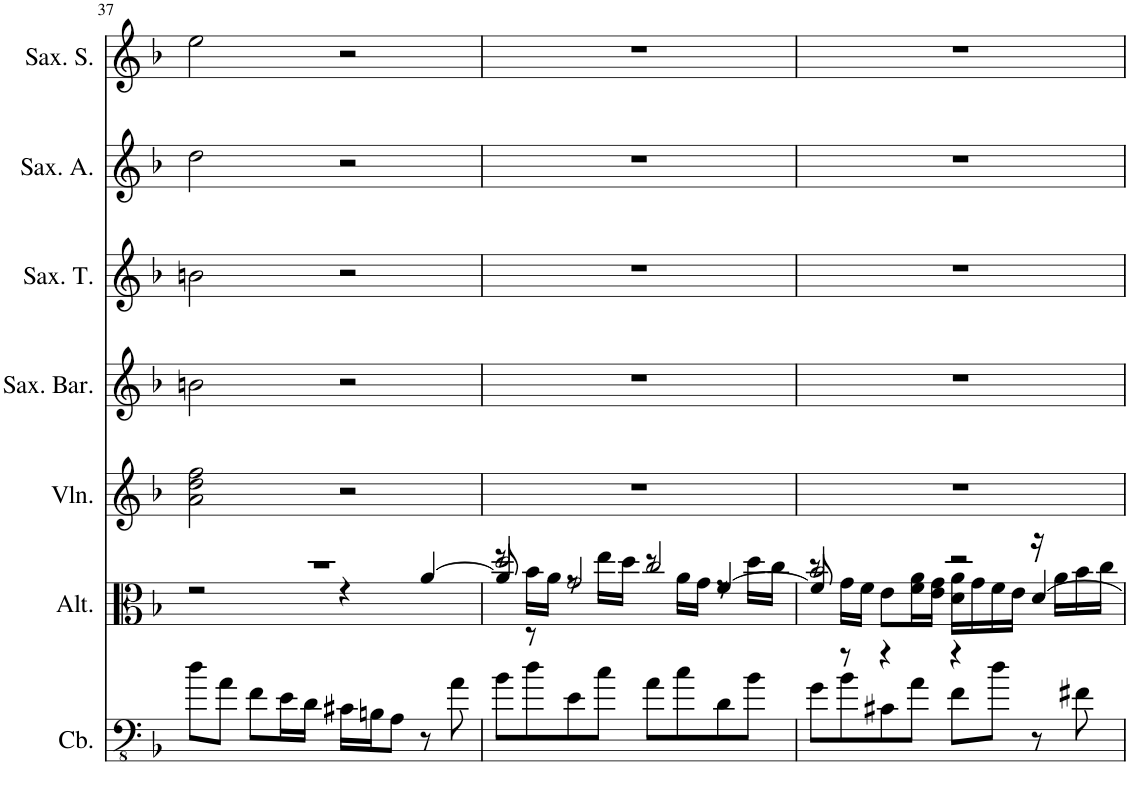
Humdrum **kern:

**kern	**kern	**kern	**kern	**kern	**kern	**kern
*part7	*part6	*part5	*part4	*part3	*part2	*part1
*staff7	*staff6	*staff5	*staff4	*staff3	*staff2	*staff1
*I"Contrebasse, Contrabass Accomp	*I"Alto, Viola Accomp	*I"Violon, Violin Accomp	*I"Saxophone Baryton, Baritone Sax	*I"Saxophone Ténor, Tenor Sax	*I"Saxophone Alto, Alto Sax	*I"Saxophone Soprano, Soprano Sax
*I'Cb.	*I'Alt.	*I'Vln.	*I'Sax. Bar.	*I'Sax. T.	*I'Sax. A.	*I'Sax. S.
!!LO:PB:g=z
*clefFv4	*clefC3	*clefG2	*clefG2	*clefG2	*clefG2	*clefG2
*Trd7c12	*	*	*Trd12c21	*Trd8c14	*Trd5c9	*Trd1c2
*k[b-]	*k[b-]	*k[b-]	*k[b-]	*k[b-]	*k[b-]	*k[b-]
*M4/4	*M4/4	*M4/4	*M4/4	*M4/4	*M4/4	*M4/4
=37	=37	=37	=37	=37	=37	=37
*	*^	*	*	*	*	*
8d\L	1r	2r	2a\ 2dd\ 2ff\	2bn\	2bn\	2dd\	2ee\
8A\J	.	.	.	.	.	.	.
8F\L	.	.	.	.	.	.	.
16E\L	.	.	.	.	.	.	.
16D\JJ	.	.	.	.	.	.	.
16C#X\LL	.	4r	2r	2r	2r	2r	2r
16BBn\J	.	.	.	.	.	.	.
8AA\J	.	.	.	.	.	.	.
8r	.	[4a/	.	.	.	.	.
8A\	.	.	.	.	.	.	.
=38	=38	=38	=38	=38	=38	=38	=38
*	*	*^	*	*	*	*	*
8B-\L	2dd/	8r	8a/]	1r	1r	1r	1r	1r
8d\	.	16b-\LL	8r	.	.	.	.	.
.	.	16a\JJ	.	.	.	.	.	.
8E\	.	8r	2g/	.	.	.	.	.
8c\J	.	16ee\LL	.	.	.	.	.	.
.	.	16dd\JJ	.	.	.	.	.	.
8A\L	2cc/	8r	.	.	.	.	.	.
8c\	.	16a\LL	.	.	.	.	.	.
.	.	16g\JJ	.	.	.	.	.	.
8D\	.	8r	[4f/	.	.	.	.	.
8B-\J	.	16dd\LL	.	.	.	.	.	.
.	.	16cc\JJ	.	.	.	.	.	.
=39	=39	=39	=39	=39	=39	=39	=39	=39
8G\L	2b-/	8r	8f/]	1r	1r	1r	1r	1r
8B-\	.	16g\LL	8r	.	.	.	.	.
.	.	16f\JJ	.	.	.	.	.	.
8C#X\	.	8e\L	4r	.	.	.	.	.
8A\J	.	16f\ 16a\L	.	.	.	.	.	.
.	.	16e\ 16g\JJ	.	.	.	.	.	.
8F\L	2r	16d\ 16a\LL	4r	.	.	.	.	.
.	.	16g\	.	.	.	.	.	.
8d\J	.	16f\	.	.	.	.	.	.
.	.	16e\JJ	.	.	.	.	.	.
8r	.	16r	[4d/	.	.	.	.	.
.	.	16a\LL	.	.	.	.	.	.
8F#X\	.	16b-\	.	.	.	.	.	.
.	.	16cc\JJ	.	.	.	.	.	.
*	*v	*v	*v	*	*	*	*	*
=	=	=	=	=	=	=
*-	*-	*-	*-	*-	*-	*-
